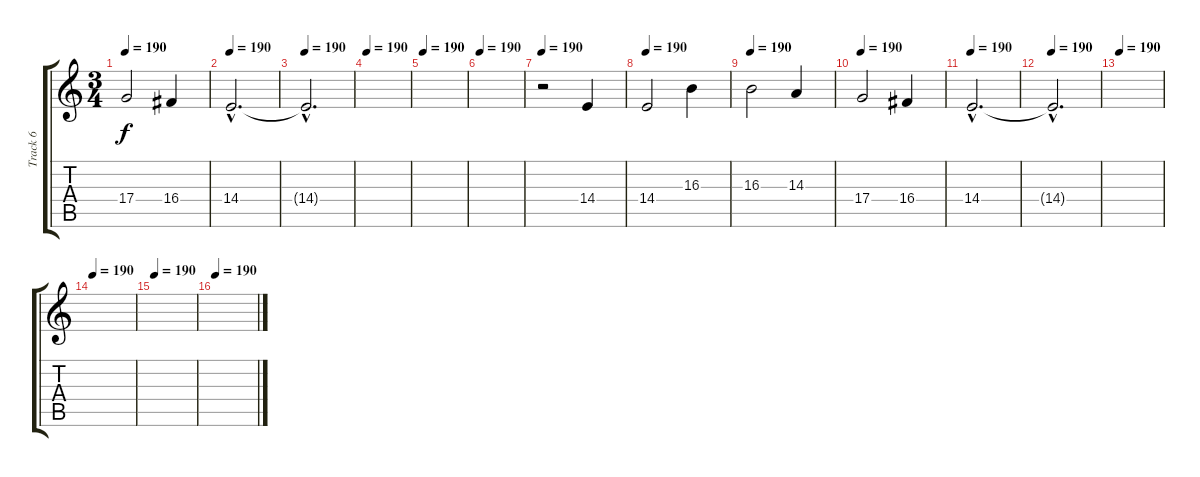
\track ("Track 6" "Track 6") {instrument tubularbells}
\staff {score tabs}
\tuning (E4 B3 G3 D3 A2 E2) {hide}
\ts (3 4)
\tempo 190
\clef g2
\ks c
17.4.2{dy f} 16.4.4 |
\tempo 190
14.4{hac}.2{d} |
\tempo 190
14.4{hac t}.2{d} |
\tempo 190
|
\tempo 190
|
\tempo 190
|
\tempo 190
r.2 14.4.4 |
\tempo 190
14.4.2 16.3.4 |
\tempo 190
16.3.2 14.3.4 |
\tempo 190
17.4.2 16.4.4 |
\tempo 190
14.4{hac}.2{d} |
\tempo 190
14.4{hac t}.2{d} |
\tempo 190
|
\tempo 190
|
\tempo 190
|
\tempo 190
